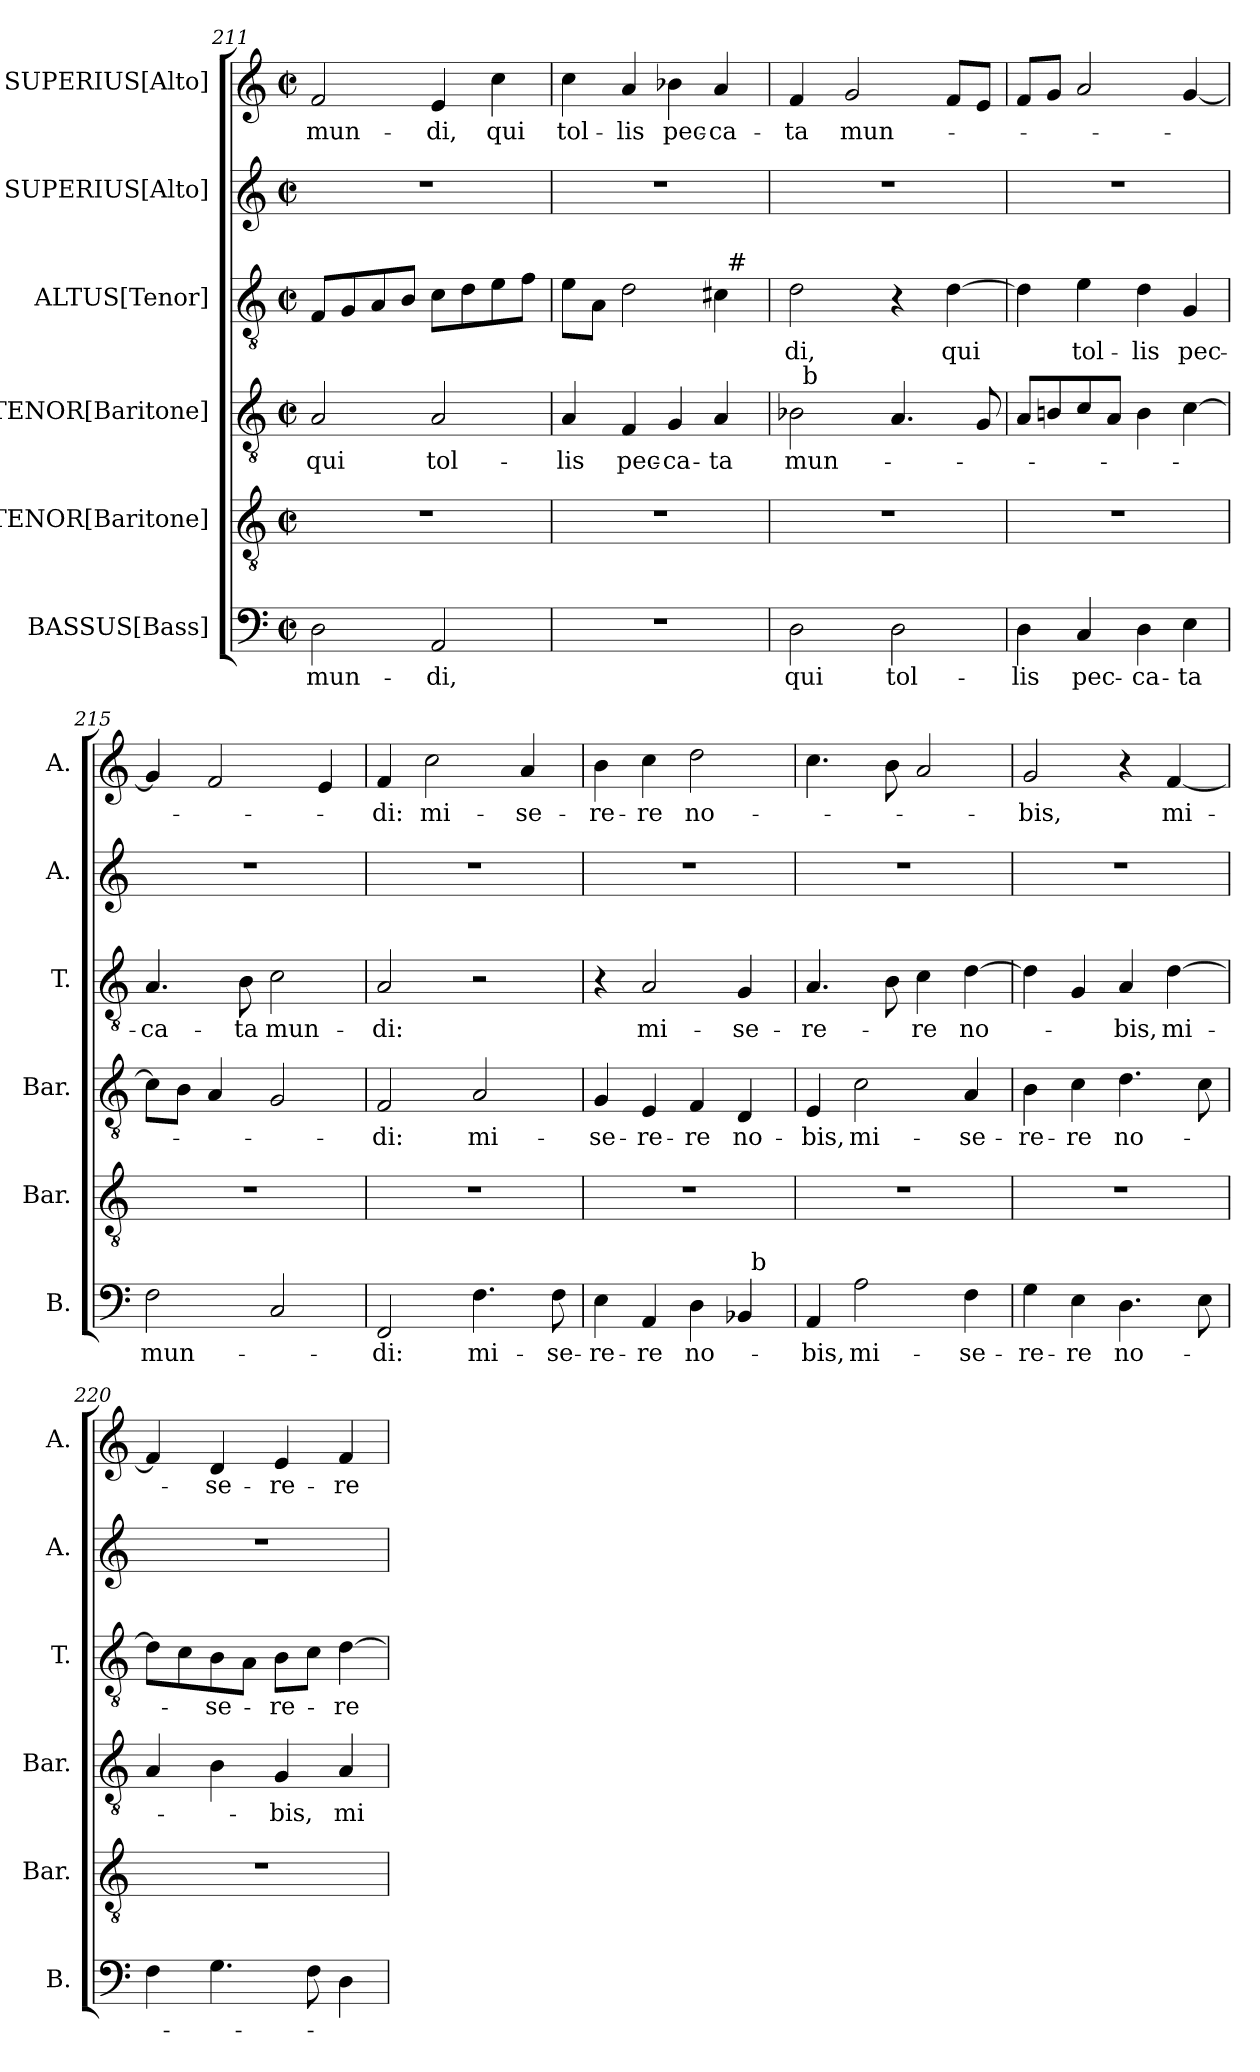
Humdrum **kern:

**kern	**text	**kern	**kern	**text	**kern	**text	**kern	**kern	**text
*part6	*part6	*part5	*part4	*part4	*part3	*part3	*part2	*part1	*part1
*staff6	*staff6	*staff5	*staff4	*staff4	*staff3	*staff3	*staff2	*staff1	*staff1
*I"BASSUS[Bass]	*	*I"TENOR[Baritone]	*I"TENOR[Baritone]	*	*I"ALTUS[Tenor]	*	*I"SUPERIUS[Alto]	*I"SUPERIUS[Alto]	*
*I'B.	*	*I'Bar.	*I'Bar.	*	*I'T.	*	*I'A.	*I'A.	*
*clefF4	*	*clefGv2	*clefGv2	*	*clefGv2	*	*clefG2	*clefG2	*
*	*	*ITrd7c12	*ITrd7c12	*	*ITrd7c12	*	*	*	*
*k[]	*	*k[]	*k[]	*	*k[]	*	*k[]	*k[]	*
*C:	*	*C:	*C:	*	*C:	*	*C:	*C:	*
*M2/2	*	*M2/2	*M2/2	*	*M2/2	*	*M2/2	*M2/2	*
*met(c|)	*	*met(c|)	*met(c|)	*	*met(c|)	*	*met(c|)	*met(c|)	*
=211	=211	=211	=211	=211	=211	=211	=211	=211	=211
!	!LO:LY:b	!	!	!LO:LY:b	!	!	!	!	!LO:LY:b
2D\	mun-	1r	2AA/	qui	8FF/L	.	1r	2f/	mun-
.	.	.	.	.	8GG/	.	.	.	.
.	.	.	.	.	8AA/	.	.	.	.
.	.	.	.	.	8BB/J	.	.	.	.
!	!LO:LY:b	!	!	!LO:LY:b	!	!	!	!	!LO:LY:b
2AA/	-di,	.	2AA/	tol-	8C\L	.	.	4e/	-di,
.	.	.	.	.	8D\	.	.	.	.
!	!	!	!	!	!	!	!	!	!LO:LY:b
.	.	.	.	.	8E\	.	.	4cc\	qui
.	.	.	.	.	8F\J	.	.	.	.
=212	=212	=212	=212	=212	=212	=212	=212	=212	=212
!	!	!	!	!LO:LY:b	!	!	!	!	!LO:LY:b
*	*	*	*	*	*^	*	*	*	*
1r	.	1r	4AA/	-lis	8E\L	2ryy	.	1r	4cc\	tol-
.	.	.	.	.	8AA\J	.	.	.	.	.
!	!	!	!	!LO:LY:b	!	!	!	!	!	!LO:LY:b
.	.	.	4FF/	pec-	2D\	.	.	.	4a/	-lis
!	!	!	!	!LO:LY:b	!	!	!	!	!	!LO:LY:b
.	.	.	4GG/	-ca-	.	4ryy	.	.	4b-X\	pec-
!	!	!	!	!LO:LY:b	!	!	!	!	!	!LO:LY:b
.	.	.	4AA/	-ta	4C#\	32ryy	.	.	4a/	-ca-
!	!	!	!	!	!	!LO:TX:a:t=#	!	!	!	!
.	.	.	.	.	.	8..ryy	.	.	.	.
=213	=213	=213	=213	=213	=213	=213	=213	=213	=213	=213
!	!LO:LY:b	!	!	!LO:LY:b	!	!	!LO:LY:b	!	!	!LO:LY:b
*	*	*	*^	*	*v	*v	*	*	*	*
2D\	qui	1r	2BB-\	32ryy	mun-	2D\	-di,	1r	4f/	-ta
!	!	!	!	!LO:TX:a:t=b	!	!	!	!	!	!
.	.	.	.	2ryy	.	.	.	.	.	.
!	!	!	!	!	!	!	!	!	!	!LO:LY:b
.	.	.	.	.	.	.	.	.	2g/	mun-
!	!LO:LY:b	!	!	!	!	!	!	!	!	!
2D\	tol-	.	4.AA/	.	.	4r	.	.	.	.
.	.	.	.	4...ryy	.	.	.	.	.	.
!	!	!	!	!	!	!	!LO:LY:b	!	!	!
.	.	.	.	.	.	[>4D\	qui	.	8f/L	.
.	.	.	8GG/	.	.	.	.	.	8e/J	.
=214	=214	=214	=214	=214	=214	=214	=214	=214	=214	=214
!	!LO:LY:b	!	!	!	!	!	!	!	!	!
*	*	*	*v	*v	*	*	*	*	*	*
4D\	-lis	1r	8AA/L	.	4D\]	.	1r	8f/L	.
.	.	.	8BBn/	.	.	.	.	8g/J	.
!	!LO:LY:b	!	!	!	!	!LO:LY:b	!	!	!
4C/	pec-	.	8C/	.	4E\	tol-	.	2a/	.
.	.	.	8AA/J	.	.	.	.	.	.
!	!LO:LY:b	!	!	!	!	!LO:LY:b	!	!	!
4D\	-ca-	.	4BB\	.	4D\	-lis	.	.	.
!	!LO:LY:b	!	!	!	!	!LO:LY:b	!	!	!
4E\	-ta	.	[>4C\	.	4GG/	pec-	.	[<4g/	.
=215	=215	=215	=215	=215	=215	=215	=215	=215	=215
!	!LO:LY:b	!	!	!	!	!LO:LY:b	!	!	!
2F\	mun-	1r	8C\L]	.	4.AA/	-ca-	1r	4g/]	.
.	.	.	8BB\J	.	.	.	.	.	.
.	.	.	4AA/	.	.	.	.	2f/	.
!	!	!	!	!	!	!LO:LY:b	!	!	!
.	.	.	.	.	8BB\	-ta	.	.	.
!	!	!	!	!	!	!LO:LY:b	!	!	!
2C/	.	.	2GG/	.	2C\	mun-	.	.	.
.	.	.	.	.	.	.	.	4e/	.
=216	=216	=216	=216	=216	=216	=216	=216	=216	=216
!	!LO:LY:b	!	!	!LO:LY:b	!	!LO:LY:b	!	!	!LO:LY:b
2FF/	-di:	1r	2FF/	-di:	2AA/	-di:	1r	4f/	-di:
!	!	!	!	!	!	!	!	!	!LO:LY:b
.	.	.	.	.	.	.	.	2cc\	mi-
!	!LO:LY:b	!	!	!LO:LY:b	!	!	!	!	!
4.F\	mi-	.	2AA/	mi-	2r	.	.	.	.
!	!	!	!	!	!	!	!	!	!LO:LY:b
.	.	.	.	.	.	.	.	4a/	-se-
!	!LO:LY:b	!	!	!	!	!	!	!	!
8F\	-se-	.	.	.	.	.	.	.	.
!!LO:LB:g=z
=217	=217	=217	=217	=217	=217	=217	=217	=217	=217
!	!LO:LY:b	!	!	!LO:LY:b	!	!	!	!	!LO:LY:b
*^	*	*	*	*	*	*	*	*	*
4E\	2ryy	-re-	1r	4GG/	-se-	4r	.	1r	4b\	-re-
!	!	!LO:LY:b	!	!	!LO:LY:b	!	!LO:LY:b	!	!	!LO:LY:b
4AA/	.	-re	.	4EE/	-re-	2AA/	mi-	.	4cc\	-re
!	!	!LO:LY:b	!	!	!LO:LY:b	!	!	!	!	!LO:LY:b
4D\	4ryy	no-	.	4FF/	-re	.	.	.	2dd\	no-
!	!	!	!	!	!LO:LY:b	!	!LO:LY:b	!	!	!
4BB-/	32ryy	.	.	4DD/	no-	4GG/	-se-	.	.	.
!	!LO:TX:a:t=b	!	!	!	!	!	!	!	!	!
.	8..ryy	.	.	.	.	.	.	.	.	.
=218	=218	=218	=218	=218	=218	=218	=218	=218	=218	=218
!	!	!LO:LY:b	!	!	!LO:LY:b	!	!LO:LY:b	!	!	!
*v	*v	*	*	*	*	*	*	*	*	*
4AA/	-bis,	1r	4EE/	-bis,	4.AA/	-re-	1r	4.cc\	.
!	!LO:LY:b	!	!	!LO:LY:b	!	!	!	!	!
2A\	mi-	.	2C\	mi-	.	.	.	.	.
.	.	.	.	.	8BB\	.	.	8b\	.
!	!	!	!	!	!	!LO:LY:b	!	!	!
.	.	.	.	.	4C\	-re	.	2a/	.
!	!LO:LY:b	!	!	!LO:LY:b	!	!LO:LY:b	!	!	!
4F\	-se-	.	4AA/	-se-	[>4D\	no-	.	.	.
=219	=219	=219	=219	=219	=219	=219	=219	=219	=219
!	!LO:LY:b	!	!	!LO:LY:b	!	!	!	!	!LO:LY:b
4G\	-re-	1r	4BB\	-re-	4D\]	.	1r	2g/	-bis,
!	!LO:LY:b	!	!	!LO:LY:b	!	!	!	!	!
4E\	-re	.	4C\	-re	4GG/	.	.	.	.
!	!LO:LY:b	!	!	!LO:LY:b	!	!LO:LY:b	!	!	!
4.D\	no-	.	4.D\	no-	4AA/	-bis,	.	4r	.
!	!	!	!	!	!	!LO:LY:b	!	!	!LO:LY:b
.	.	.	.	.	[>4D\	mi-	.	[<4f/	mi-
8E\	.	.	8C\	.	.	.	.	.	.
=220	=220	=220	=220	=220	=220	=220	=220	=220	=220
4F\	.	1r	4AA/	.	8D\L]	.	1r	4f/]	.
.	.	.	.	.	8C\	.	.	.	.
!	!	!	!	!	!	!LO:LY:b	!	!	!LO:LY:b
4.G\	.	.	4BB\	.	8BB\	-se-	.	4d/	-se-
.	.	.	.	.	8AA\J	.	.	.	.
!	!	!	!	!LO:LY:b	!	!LO:LY:b	!	!	!LO:LY:b
.	.	.	4GG/	-bis,	8BB\L	-re-	.	4e/	-re-
8F\	.	.	.	.	8C\J	.	.	.	.
!	!	!	!	!LO:LY:b	!	!LO:LY:b	!	!	!LO:LY:b
4D\	.	.	4AA/	mi-	[>4D\	-re	.	4f/	-re
=	=	=	=	=	=	=	=	=	=
*-	*-	*-	*-	*-	*-	*-	*-	*-	*-
